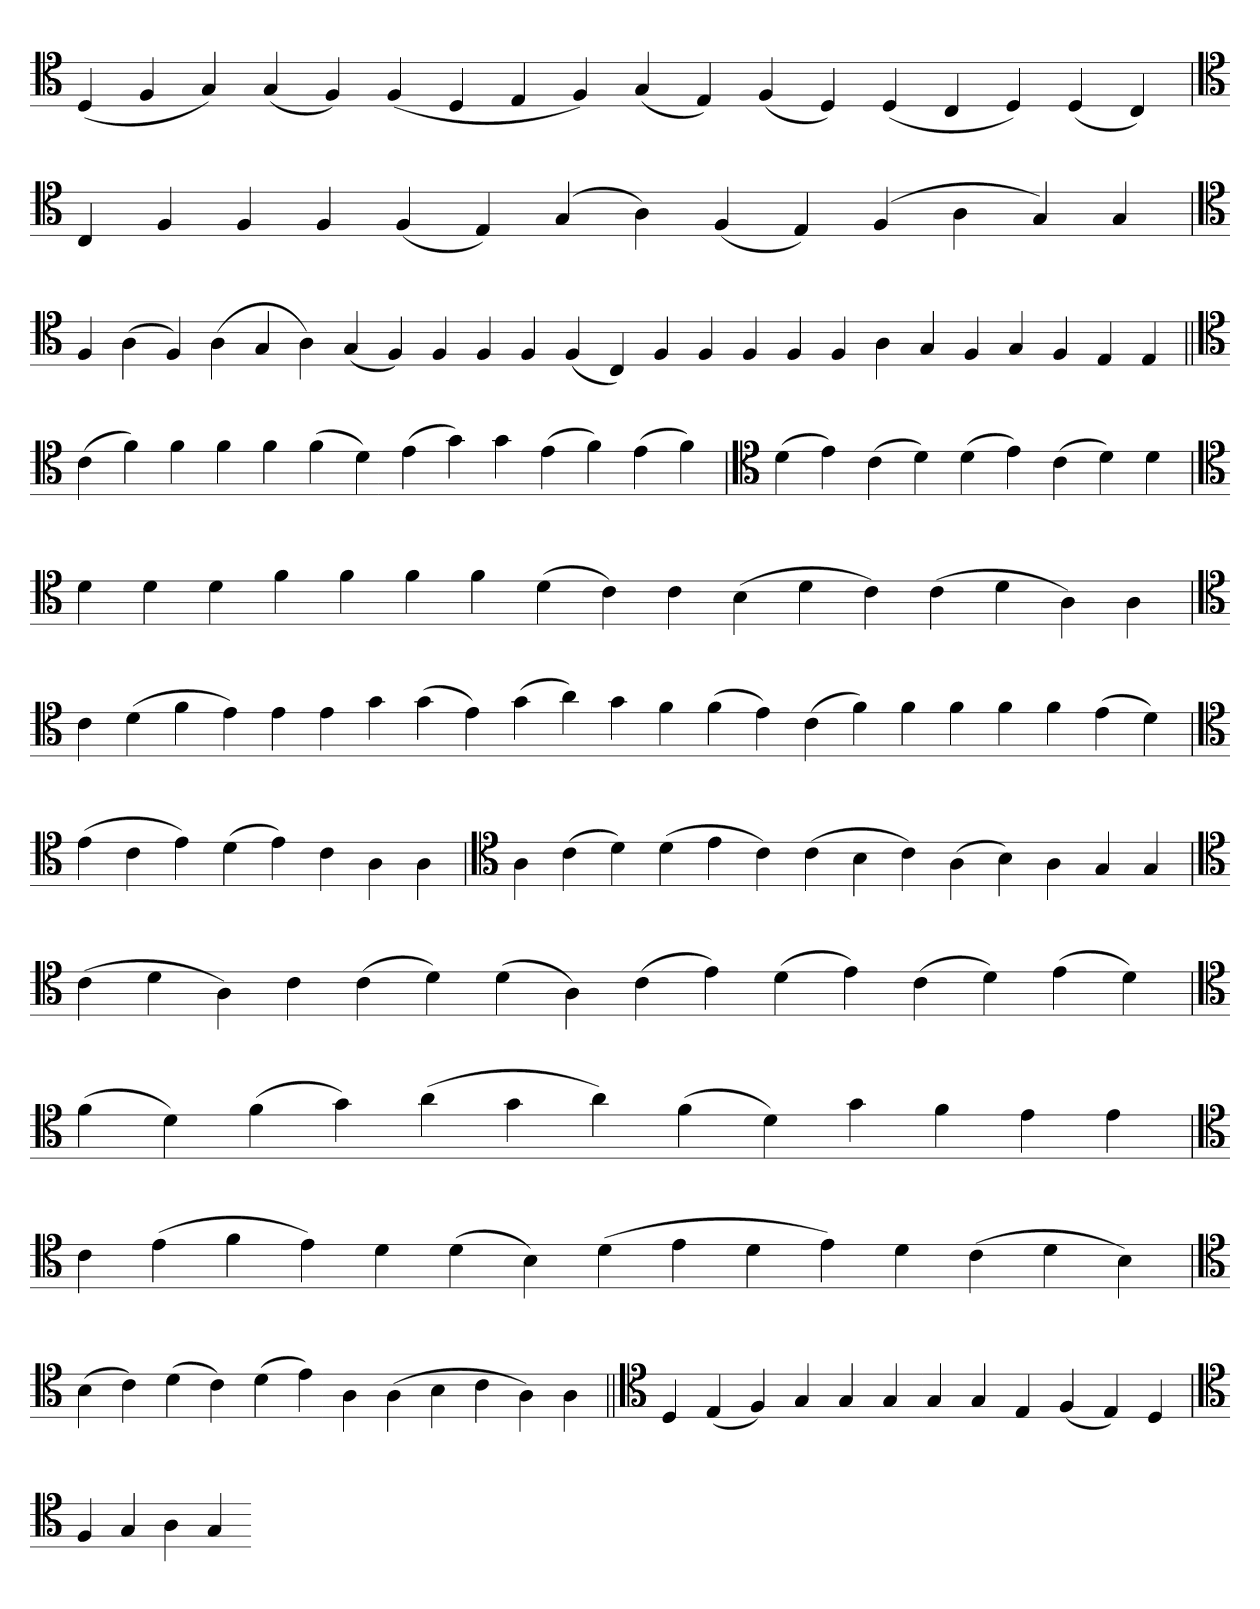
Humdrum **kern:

**kern
*part1
*staff1
*clefC4
=
(4D
4F
4G)
(4G
4F)
(4F
4D
4E
4F)
(4G
4E)
(4F
4D)
(4D
4C
4D)
(4D
4C)
=
*clefC4
4C
4F
4F
4F
(4F
4E)
(4G
4A)
(4F
4E)
(4F
4A
4G)
4G
='
*clefC4
4F
(4A
4F)
(4A
4G
4A)
(4G
4F)
4F
4F
4F
(4F
4C)
4F
4F
4F
4F
4F
4A
4G
4F
4G
4F
4E
4E
=||
*clefC4
(4c
4f)
4f
4f
4f
(4f
4d)
(4e
4g)
4g
(4e
4f)
(4e
4f)
=`
*clefC4
(4d
4e)
(4c
4d)
(4d
4e)
(4c
4d)
4d
='
*clefC4
4d
4d
4d
4f
4f
4f
4f
(4d
4c)
4c
(4B
4d
4c)
(4c
4d
4A)
4A
=
*clefC4
4c
(4d
4f
4e)
4e
4e
4g
(4g
4e)
(4g
4a)
4g
4f
(4f
4e)
(4c
4f)
4f
4f
4f
4f
(4e
4d)
='
*clefC4
(4e
4c
4e)
(4d
4e)
4c
4A
4A
=`
*clefC4
4A
(4c
4d)
(4d
4e
4c)
(4c
4B
4c)
(4A
4B)
4A
4G
4G
=
*clefC4
(4c
4d
4A)
4c
(4c
4d)
(4d
4A)
(4c
4e)
(4d
4e)
(4c
4d)
(4e
4d)
=`
*clefC4
(4f
4d)
(4f
4g)
(4a
4g
4a)
(4f
4d)
4g
4f
4e
4e
='
*clefC4
4c
(4e
4f
4e)
4d
(4d
4B)
(4d
4e
4d
4e)
4d
(4c
4d
4B)
=`
*clefC4
(4B
4c)
(4d
4c)
(4d
4e)
4A
(4A
4B
4c
4A)
4A
=||
*clefC4
4D
(4E
4F)
4G
4G
4G
4G
4G
4E
(4F
4E)
4D
='
*clefC4
4F
4G
4A
4G
=-
*-
